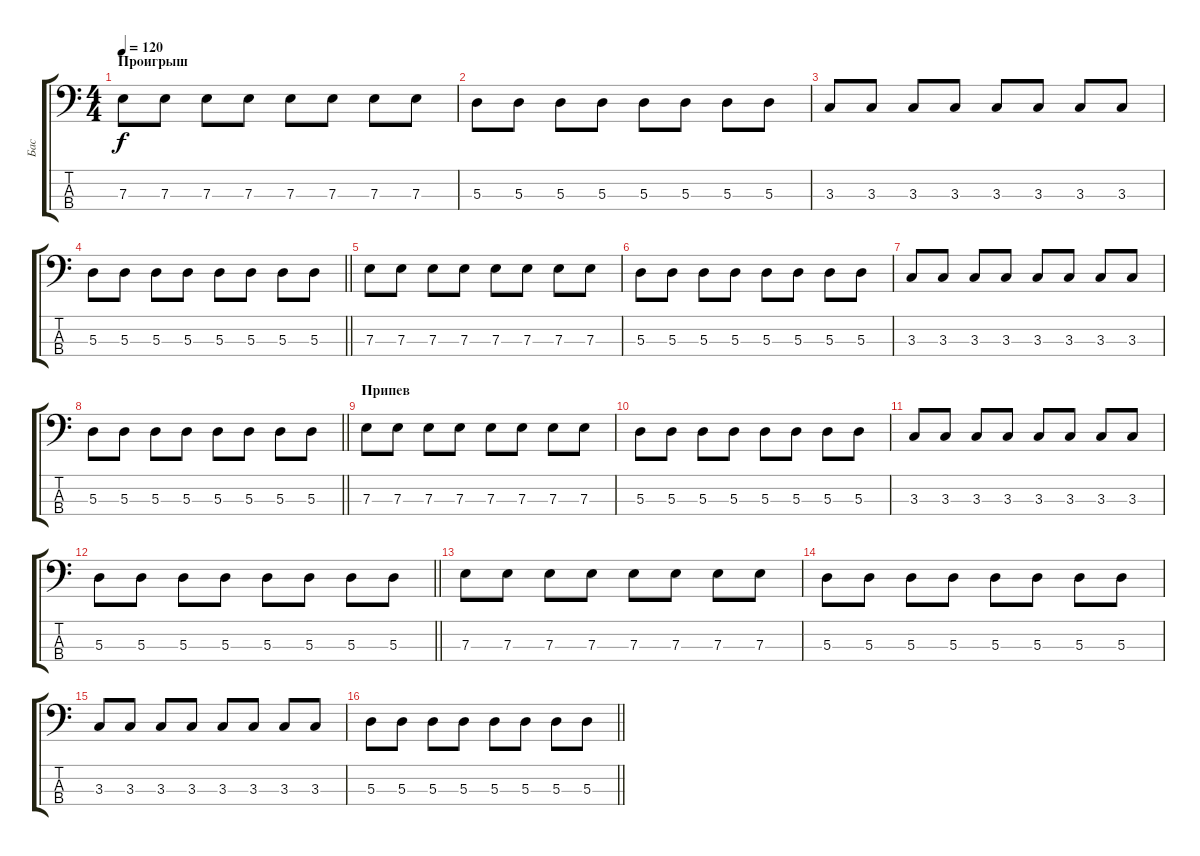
\track ("Бас" "Бас") {instrument electricbassfinger}
\staff {score tabs}
\tuning (G2 D2 A1 E1) {hide}
\ts (4 4)
\section ("" "Проигрыш")
\tempo 120
\clef f4
\ks c
7.3.8{dy f} 7.3.8 7.3.8 7.3.8 7.3.8 7.3.8 7.3.8 7.3.8 |
5.3.8 5.3.8 5.3.8 5.3.8 5.3.8 5.3.8 5.3.8 5.3.8 |
3.3.8 3.3.8 3.3.8 3.3.8 3.3.8 3.3.8 3.3.8 3.3.8 |
\barLineRight lightlight
5.3.8 5.3.8 5.3.8 5.3.8 5.3.8 5.3.8 5.3.8 5.3.8 |
\section ("" "")
7.3.8 7.3.8 7.3.8 7.3.8 7.3.8 7.3.8 7.3.8 7.3.8 |
5.3.8 5.3.8 5.3.8 5.3.8 5.3.8 5.3.8 5.3.8 5.3.8 |
3.3.8 3.3.8 3.3.8 3.3.8 3.3.8 3.3.8 3.3.8 3.3.8 |
\barLineRight lightlight
5.3.8 5.3.8 5.3.8 5.3.8 5.3.8 5.3.8 5.3.8 5.3.8 |
\section ("" "Припев")
7.3.8 7.3.8 7.3.8 7.3.8 7.3.8 7.3.8 7.3.8 7.3.8 |
5.3.8 5.3.8 5.3.8 5.3.8 5.3.8 5.3.8 5.3.8 5.3.8 |
3.3.8 3.3.8 3.3.8 3.3.8 3.3.8 3.3.8 3.3.8 3.3.8 |
\barLineRight lightlight
5.3.8 5.3.8 5.3.8 5.3.8 5.3.8 5.3.8 5.3.8 5.3.8 |
\section ("" "")
7.3.8 7.3.8 7.3.8 7.3.8 7.3.8 7.3.8 7.3.8 7.3.8 |
5.3.8 5.3.8 5.3.8 5.3.8 5.3.8 5.3.8 5.3.8 5.3.8 |
3.3.8 3.3.8 3.3.8 3.3.8 3.3.8 3.3.8 3.3.8 3.3.8 |
\barLineRight lightlight
5.3.8 5.3.8 5.3.8 5.3.8 5.3.8 5.3.8 5.3.8 5.3.8
